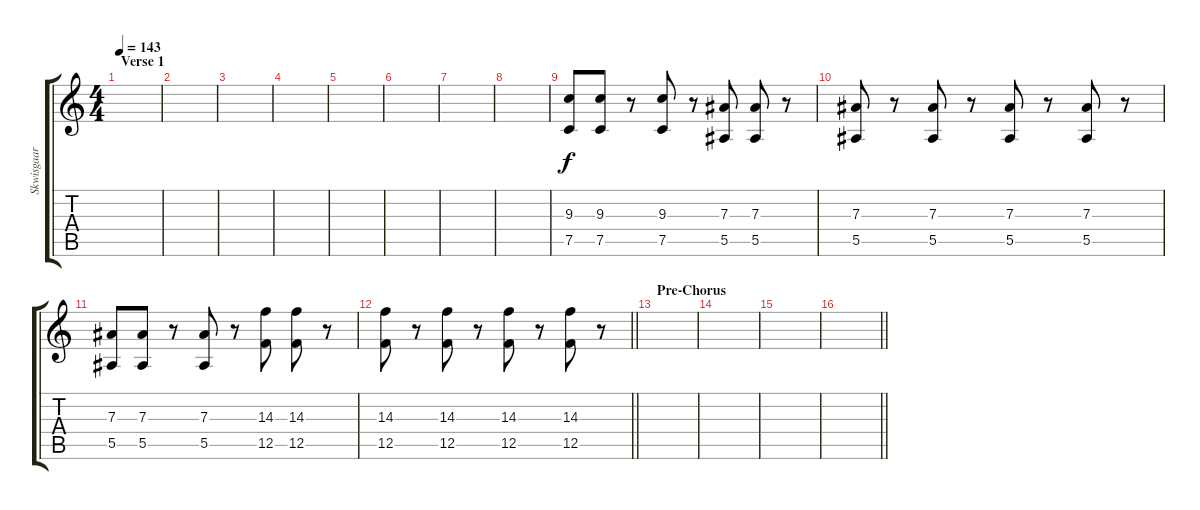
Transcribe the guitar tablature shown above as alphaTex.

\track ("Skwisgaar Skwigelf (Solo Guitar)" "Skwisgaar ") {instrument distortionguitar}
\staff {score tabs}
\tuning (C4 G3 Eb3 Bb2 F2 C2) {hide}
\ts (4 4)
\section ("" "Verse 1")
\tempo 143
\clef g2
\ks c
|
|
|
|
|
|
|
|
(9.3 7.5).8 (9.3 7.5).8 r.8 (9.3 7.5).8 r.8 (7.3 5.5).8 (7.3 5.5).8 r.8 |
(7.3 5.5).8 r.8 (7.3 5.5).8 r.8 (7.3 5.5).8 r.8 (7.3 5.5).8 r.8 |
(7.3 5.5).8 (7.3 5.5).8 r.8 (7.3 5.5).8 r.8 (14.3 12.5).8 (14.3 12.5).8 r.8 |
\barLineRight lightlight
(14.3 12.5).8 r.8 (14.3 12.5).8 r.8 (14.3 12.5).8 r.8 (14.3 12.5).8 r.8 |
\section ("" "Pre-Chorus")
|
|
|
\barLineRight lightlight
